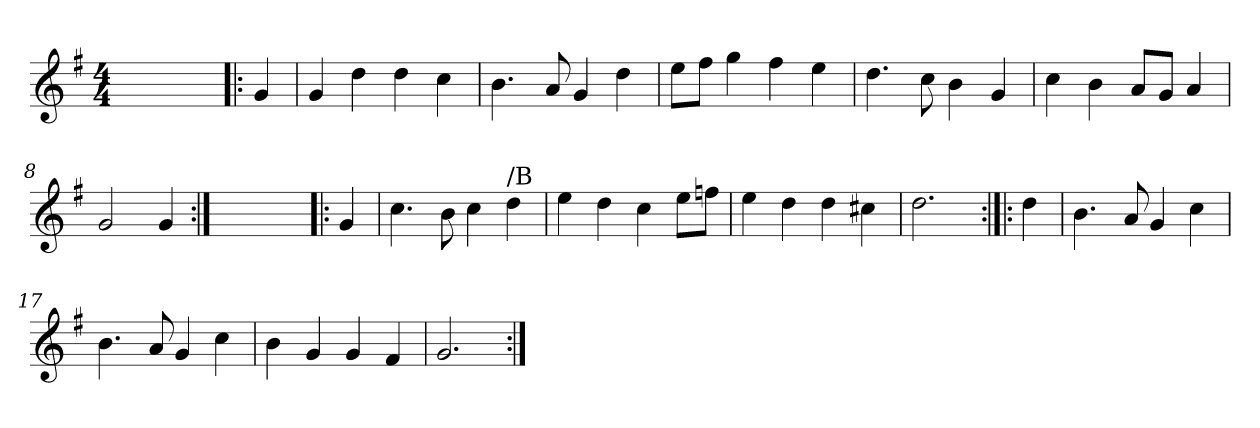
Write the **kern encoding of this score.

**kern
*part1
*staff1
*clefG2
*k[f#]
*G:
*M4/4
=1
1ryy
=2!|:
4g/
=3
4g/
4dd\
4dd\
4cc\
=4
4.b\
8a/
4g/
4dd\
=5
8ee\L
8ff#\J
4gg\
4ff#\
4ee\
=6
4.dd\
8cc\
4b\
4g/
=7
4cc\
4b\
8a/L
8g/J
4a/
=8
2g/
4g/
=9:|!
1ryy
=10!|:
4g/
=11
4.cc\
8b\
4cc\
!LO:TX:a:t=/B
4dd\
!!LO:LB:g=z
=12
4ee\
4dd\
4cc\
8ee\L
8ffn\J
=13
4ee\
4dd\
4dd\
4cc#X\
=14
2.dd\
=15:|!|:
4dd\
=16
4.b\
8a/
4g/
4cc\
=17
4.b\
8a/
4g/
4cc\
=18
4b\
4g/
4g/
4f#/
=19
2.g/
=:|!
*-
